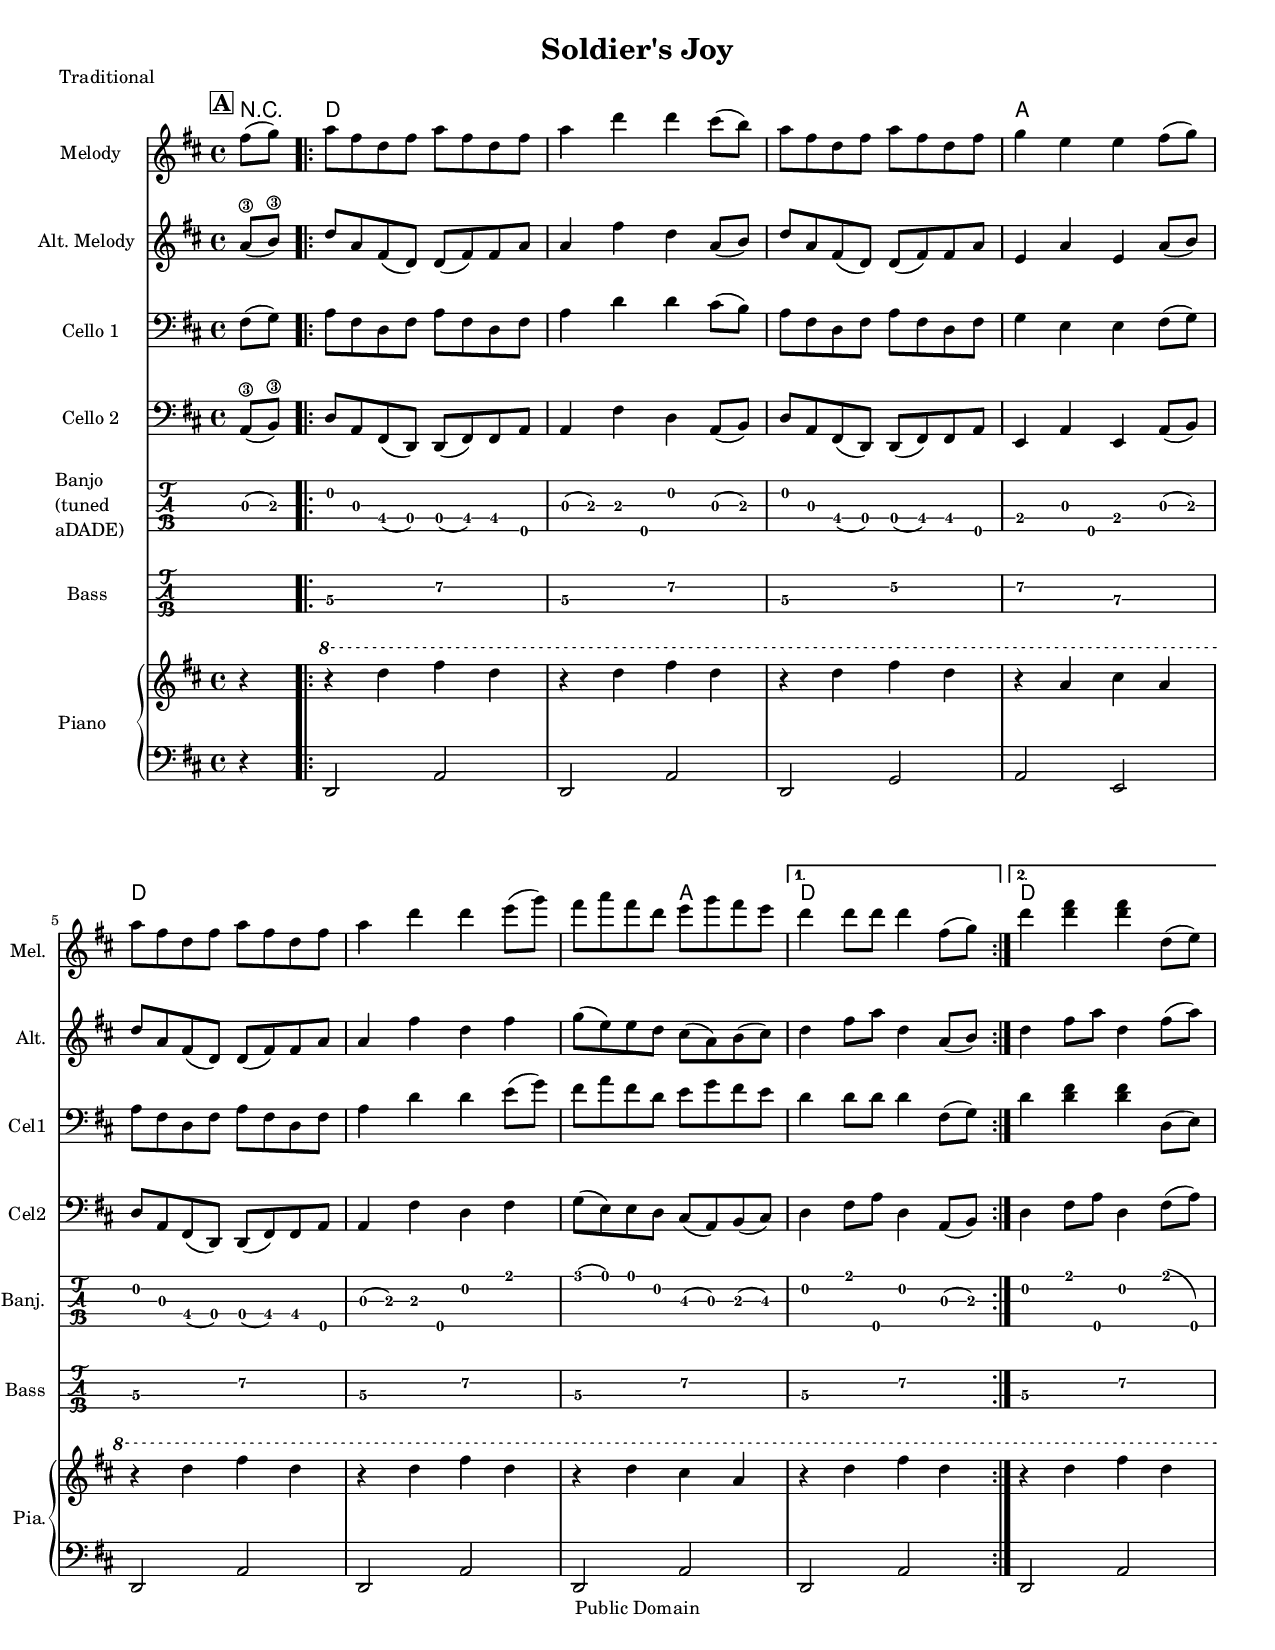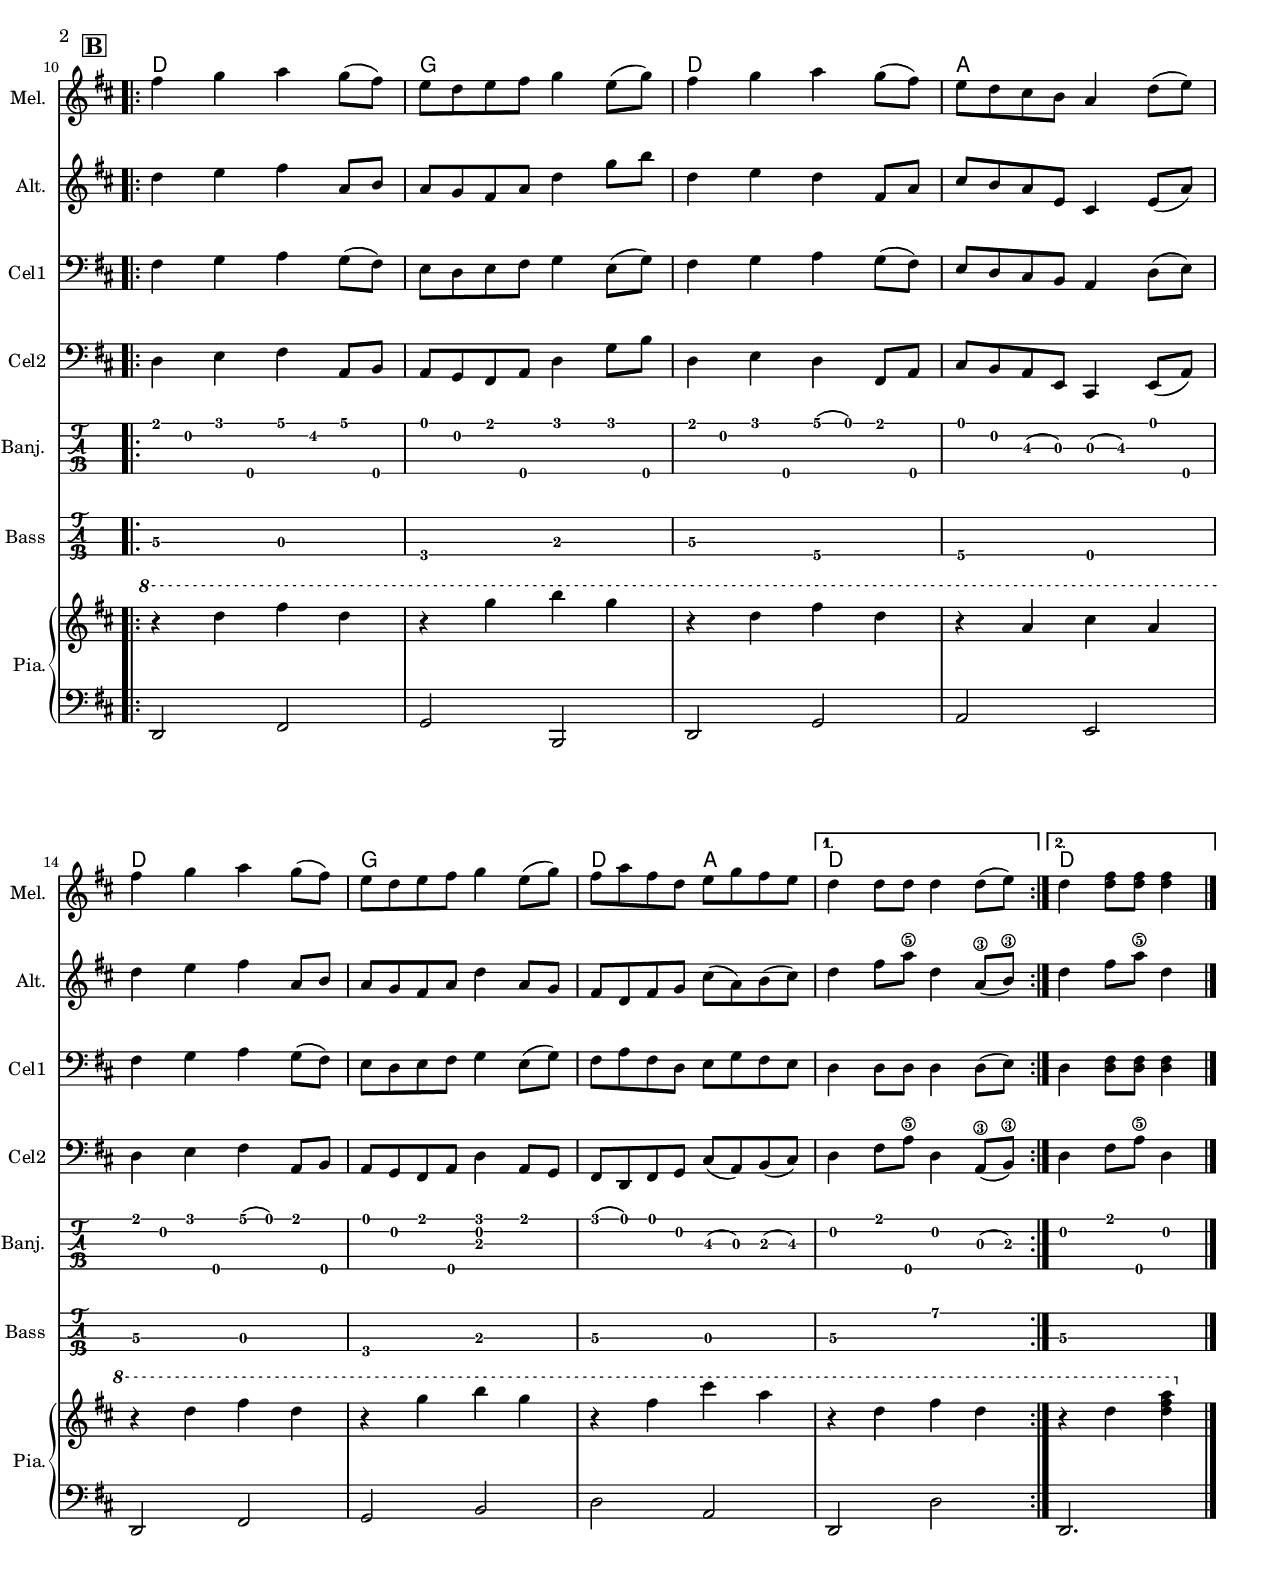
\version "2.6.3"
\header {
  title = "Soldier's Joy"
  piece = "Traditional"
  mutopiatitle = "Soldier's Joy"
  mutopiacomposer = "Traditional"
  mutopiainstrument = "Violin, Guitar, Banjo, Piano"
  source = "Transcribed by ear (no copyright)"
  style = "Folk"
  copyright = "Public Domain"
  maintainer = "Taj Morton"
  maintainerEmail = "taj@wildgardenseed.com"
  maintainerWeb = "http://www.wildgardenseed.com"
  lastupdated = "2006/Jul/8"
  meter = 126
  
%  footer = "Mutopia-2004/12/19-510"
%  tagline = "\\raisebox{10mm}{\\parbox{188mm}{\\quad\\small\\noindent " + \footer + " \\hspace{\\stretch{1}} This music is part of the Mutopia project: \\hspace{\\stretch{1}} \\texttt{http://www.MutopiaProject.org/}\\\\ \\makebox[188mm][c]{It has been typeset and placed in the public domain by " + \maintainer + ".} \\makebox[188mm][c]{Unrestricted modification and redistribution is permitted and encouraged---copy this music and share it!}}}"
}
#(set-default-paper-size "letter")
#(set-global-staff-size 16)


banjo = \relative c'
{
  \set Staff.instrument = \markup{ \column{ "Banjo" "(tuned" "aDADE)" } }
  \set Staff.instr = "Banj."
  \set Staff.midiInstrument = "banjo"
  \partial 8*2 a8\3( b\3)

  \repeat volta 2 {
    d8 a fis( d) d( fis) fis a'\5
    a,8\3( b\3) b a'\5 d,4\2 a8\3( b\3)
    d8 a fis( d) d( fis) fis a'\5
    e,4 a8 a'\5 e,4 a8( b)
    d8 a fis( d) d( fis) fis a'\5
    a,8\3( b\3) b a'\5 d,4\2 fis\1
    g8( e) e d cis( a) b( cis)
  }
  \alternative {
        {
    d4 fis8 a\5 d,4 a8\3( b\3)
        }
        {
    d4 fis8 a\5 d,4 fis8( a\5)
        }
  }

% Part 2

  \repeat volta 2 {
    fis8 d g a\5 a\1 fis\2 a\1 a\5
    e8 d fis a\5 g4 g8 a\5
    fis8 d g a\5 a\1( e) fis a\5
    e8 d cis( a) a( cis) e a\5
    fis8 d g a\5 a\1( e) fis a\5
    e8 d fis a\5 <g d b>4 fis
    g8( e) e d cis( a) b( cis)
  }
  \alternative {
        {
    d4 fis8 a\5 d,4 a8\3( b\3)
        }
        {
    d4 fis8 a\5 d,4 \bar "|."
        }
  }
}

melody = \relative c''
{
  \set Staff.midiInstrument = "fiddle"
  \key d \major
  \partial 8*2 fis8( g8 )

  \repeat volta 2 {
    a8 fis8 d8 fis8
    a8 fis8 d8 fis8
    a4 d4 d4
    cis8 ( b8 )
    a8 fis8 d8 fis8
    a8 fis8 d8 fis8
    g4 e4 e4

    fis8( g8 )
    a8 fis8 d8 fis8
    a8 fis8 d8 fis8
    a4 d4 d4 e8( g8 )

    fis8 a8 fis8 d8
    e8 g8 fis8 e8
    }

    \alternative {
        {
          d4 d8 d8 d4 fis,8( g8 )
        }

        {
          d'4 << d4 fis >> << d fis >> d,8( e8 )
        }
    }

% Part 2

  \repeat volta 2 {
    fis4 g4 a4 g8( fis8)
    e8 d8 e8 fis8 g4 e8( g8)

    fis4 g4 a4 g8( fis8)
    e8 d8 cis8 b8 a4 d8( e8)

    fis4 g4 a4 g8( fis8)
    e8 d8 e8 fis8 g4 e8( g8)

    fis8 a fis d e g fis e
  }

  \alternative {
    {
      d4 d8 d d4 d8( e)
    }
    {
      d4 << d8 fis8 >> << d fis >> << d4 fis4 >> \bar "|."
    }
  }
}

alternate = \relative c'' % based on the banjo part
{
  \set Staff.midiInstrument = "fiddle"
  \key d \major
  \partial 8*2 a8\3( b\3)

  \repeat volta 2 {
    d8 a fis( d) d( fis) fis a
    a4 fis' d a8( b)
    d8 a fis( d) d( fis) fis a
    e4 a e a8( b)
    d8 a fis( d) d( fis) fis a
    a4 fis' d fis
    g8( e) e d cis( a) b( cis)
  }
  \alternative {
        {
    d4 fis8 a d,4 a8( b)
        }
        {
    d4 fis8 a d,4 fis8( a)
        }
  }

% Part 2

  \repeat volta 2 {
    d,4 e fis a,8 b
    a8 g fis a d4 g8 b
    d,4 e d fis,8 a
    cis8 b a e cis4 e8( a)
    d4 e fis a,8 b
    a8 g fis a d4 a8 g
    fis8 d fis g
               cis( a) b( cis)
  }
  \alternative {
        {
    d4 fis8 a\5 d,4 a8\3( b\3)
        }
        {
    d4 fis8 a\5 d,4 \bar "|."
        }
  }
}

harmonies = \chordmode {
   \set Staff.midiInstrument = "pizzicato strings"
   \set Score.markFormatter = #format-mark-box-letters
\once\override Score.RehearsalMark #'extra-offset = #'(1 . 2)
\mark\default
   \partial 8*2 r4
   \repeat volta 2 {
   d4 d4 d4 d4
   d4 d4 d4 d4
   d4 d4 d4 d4
   a4 a4 a4 a4
   d4 d4 d4 d4
   d4 d4 d4 d4
   d4 d4 a4 a4
  }
  
  \alternative {
      {
   d4 d4 d4 d4
      }

      {
   d4 d4 d4 d4
      }
  }
  \break
\once\override Score.RehearsalMark #'extra-offset = #'(-4 . 2)
\mark\default % fix this!

% Part 2
  \repeat volta 2 {
   d4 d4 d4 d4
   g4 g4 g4 g4
   d4 d4 d4 d4
   a4 a4 a4 a4
\break
   d4 d4 d4 d4
   g4 g4 g4 g4
   d4 d4 a4 a4
  }
  
  \alternative {
      {
   d4 d4 d4 d4
      }

      {
   d4 d4 d4 \bar "|."
      }
  }
}

pianotop = \relative c'''
{
  \key d \major
  \partial 8*2 r4
  #(set-octavation 1)

  \repeat volta 2 {
    r4 d fis d
    r4 d fis d
    r4 d fis d

    r4 a cis a
    r4 d fis d
    r4 d fis d
    r4 d cis a
  }
  
  \alternative {
      {
    r4 d fis d
      }

      {
    r4 d fis d
      }
  }

% Part 2
  \repeat volta 2 {
    r4 d fis d
    r4 g b g
    r4 d fis d
    r4 a cis a
    r4 d fis d
    r4 g b g
    r4 fis cis' a
  }
  
  \alternative {
      {
    r4 d, fis d
      }

      {
    r4 d4 <d fis a>4 \bar "|."
      }
  }
}

pianobot = \relative c,%,
{
  \key d \major
  \partial 8*2  r4
%  #(set-octavation -1)

  \repeat volta 2 {
   d2 a' d, a' d, g
   a e d a' d, a' d, a'
  }
  
  \alternative {
      {
	d,2 a'
      }

      {
	d,2 a'
      }
  }

% Part 2
  \repeat volta 2 {
     d,2 fis g b, d g a e
     d2 fis g b d a
  }
  
  \alternative {
      {
	d,2 d'
      }

      {
	d,2. \bar "|."
      }
  }
}

bass =  \relative c,
{
  \set Staff.instrument = "Bass "
  \set Staff.instr = "Bass"
  \set Staff.midiInstrument = "acoustic bass"
  \partial 8*2  r4
  \repeat volta 2 {
   d2\3 a'\2 d,\3 a'\2 d,\3 g\2
   a\2 e\3 d\3 a'\2 d,\3 a'\2 d,\3 a'\2
  }
  
  \alternative {
      {
	d,2\3 a'\2
      }

      {
	d,2\3 a'\2
      }
  }

% Part 2
  \repeat volta 2 {
     d,2\3 a g b d\3 a\4 a\4 e
     d'2\3 a g b d\3 a
  }
  
  \alternative {
      {
	d2\3 d'
      }

      {
	d,2.\3 \bar "|."
      }
  }
}

\score {
   <<
      \context ChordNames {
         \set chordChanges = ##t
         \harmonies
      }
   \context Staff = mel {
     \set Staff.instrument = "Melody"
     \set Staff.instr = "Mel."
     \melody
   }
   \context Staff = alt {
     \set Staff.instrument = "Alt. Melody"
     \set Staff.instr = "Alt."
     \alternate
   }
   \context Staff = celloA {
     \set Staff.instrument = "Cello 1"
     \set Staff.instr = "Cel1"
     \transpose c c,, << \clef bass \melody >> % 2 octaves down
   }
   \context Staff = celloB {
     \set Staff.instrument = "Cello 2"
     \set Staff.instr = "Cel2"
     \transpose c c,, << \clef bass \alternate >> % 2 octaves down
   }
   \new TabStaff <<
     \set TabStaff.stringTunings = #'(4 2 -3 -10 9)
% G tuning: 2 -1 -5 -10 7
% Double-C: 2 0 -5 -12 7
% capo'd:   4 2 -3 -10 9  (aDADE)
% D tuning: 2 -3 -6 -10 7
     \banjo
   >>
   \new TabStaff <<
     \set TabStaff.stringTunings = #bass-tuning
     \bass
   >>
   \new PianoStaff <<
      #(set-accidental-style 'piano-cautionary)
      \set PianoStaff.instrument = \markup { "Piano" \hspace #2.0 }
      \set PianoStaff.instr = "Pia."
     \context Staff = upper << \time 4/4 \pianotop >>
     \context Staff = lower << \clef bass \pianobot >>
   >>
   >>

   \layout{ }
}

\score {
  \unfoldRepeats
  \context PianoStaff <<
    \context Staff=upper << r4\pianotop >>
    \context Staff=lower << r4\f\pianobot >>
    \context Staff=chords <<r4\p\harmonies >>
    \context Staff=melody << r4\melody >>
    \context Staff=alternate << r4\alternate >>
    \context Staff=banjo << r4\banjo >>
    \context Staff=bass << r4\bass >>
  >>
  \midi {
    \tempo 2=110
  }
}
